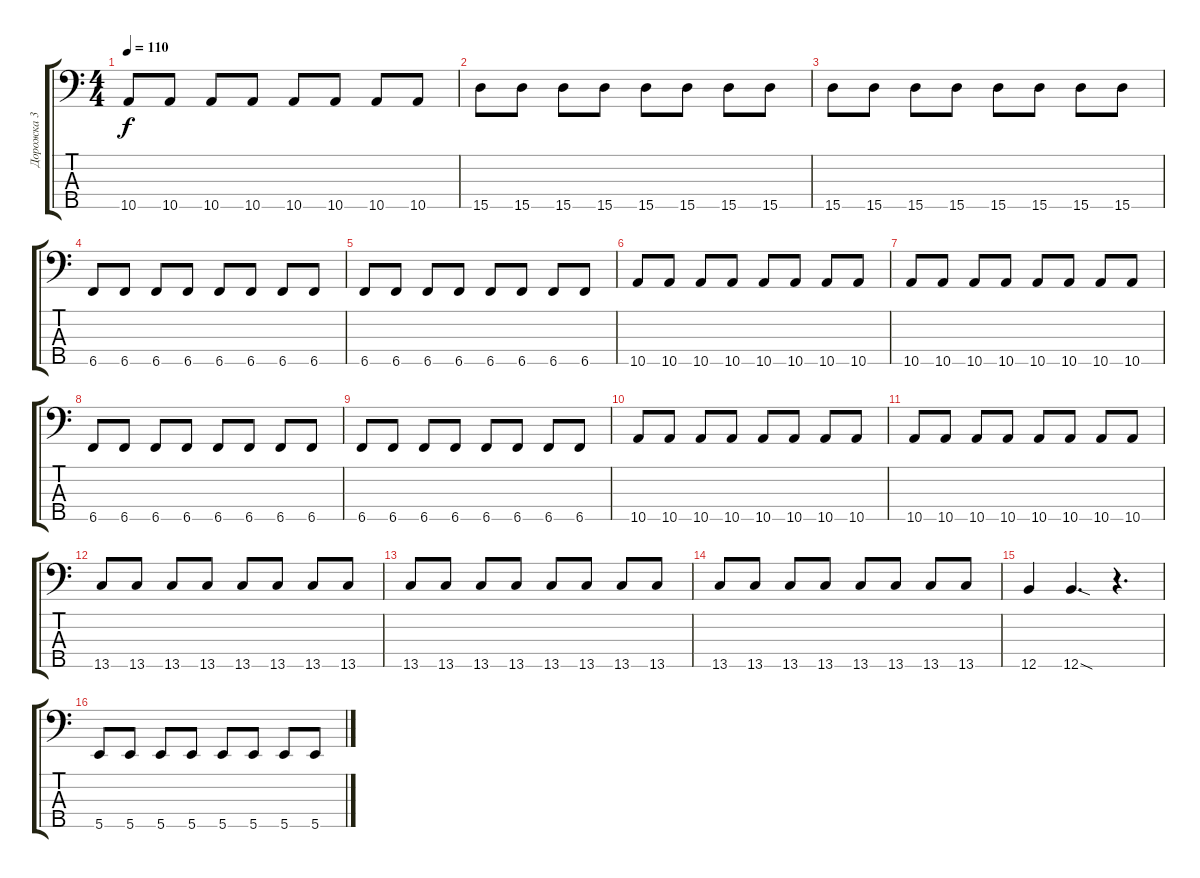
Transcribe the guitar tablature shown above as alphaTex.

\track ("Дорожка 3" "Дорожка 3") {instrument electricbasspick}
\staff {score tabs}
\tuning (G2 D2 A1 E1 B0) {hide}
\ts (4 4)
\tempo 110
\clef f4
\ks c
10.5.8{dy f} 10.5.8 10.5.8 10.5.8 10.5.8 10.5.8 10.5.8 10.5.8 |
15.5.8 15.5.8 15.5.8 15.5.8 15.5.8 15.5.8 15.5.8 15.5.8 |
15.5.8 15.5.8 15.5.8 15.5.8 15.5.8 15.5.8 15.5.8 15.5.8 |
6.5.8 6.5.8 6.5.8 6.5.8 6.5.8 6.5.8 6.5.8 6.5.8 |
6.5.8 6.5.8 6.5.8 6.5.8 6.5.8 6.5.8 6.5.8 6.5.8 |
10.5.8 10.5.8 10.5.8 10.5.8 10.5.8 10.5.8 10.5.8 10.5.8 |
10.5.8 10.5.8 10.5.8 10.5.8 10.5.8 10.5.8 10.5.8 10.5.8 |
6.5.8 6.5.8 6.5.8 6.5.8 6.5.8 6.5.8 6.5.8 6.5.8 |
6.5.8 6.5.8 6.5.8 6.5.8 6.5.8 6.5.8 6.5.8 6.5.8 |
10.5.8 10.5.8 10.5.8 10.5.8 10.5.8 10.5.8 10.5.8 10.5.8 |
10.5.8 10.5.8 10.5.8 10.5.8 10.5.8 10.5.8 10.5.8 10.5.8 |
13.5.8 13.5.8 13.5.8 13.5.8 13.5.8 13.5.8 13.5.8 13.5.8 |
13.5.8 13.5.8 13.5.8 13.5.8 13.5.8 13.5.8 13.5.8 13.5.8 |
13.5.8 13.5.8 13.5.8 13.5.8 13.5.8 13.5.8 13.5.8 13.5.8 |
12.5.4 12.5{sod}.4{d} r.4{d} |
5.5.8 5.5.8 5.5.8 5.5.8 5.5.8 5.5.8 5.5.8 5.5.8
